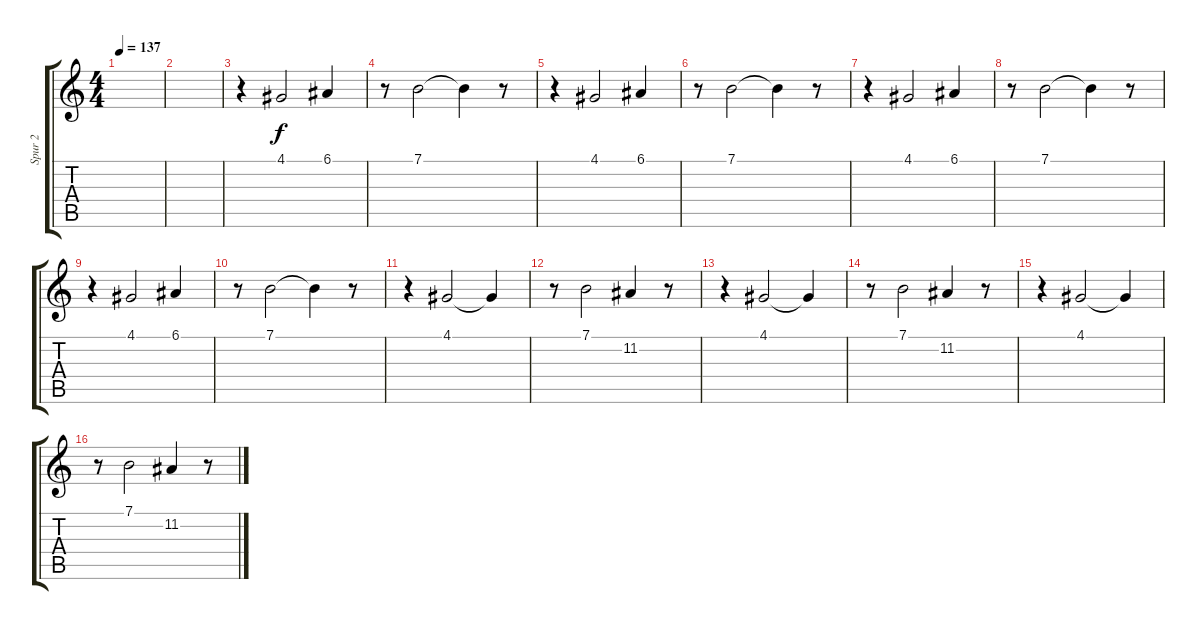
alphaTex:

\track ("Spur 2" "Spur 2") {instrument lead1square}
\staff {score tabs}
\tuning (E4 B3 G3 D3 A2 E2) {hide}
\ts (4 4)
\tempo 137
\clef g2
\ks c
|
|
r.4 4.1.2 6.1.4 |
r.8 7.1.2 7.1{t}.4 r.8 |
r.4 4.1.2 6.1.4 |
r.8 7.1.2 7.1{t}.4 r.8 |
r.4 4.1.2 6.1.4 |
r.8 7.1.2 7.1{t}.4 r.8 |
r.4 4.1.2 6.1.4 |
r.8 7.1.2 7.1{t}.4 r.8 |
r.4 4.1.2 4.1{t}.4 |
r.8 7.1.2 11.2.4 r.8 |
r.4 4.1.2 4.1{t}.4 |
r.8 7.1.2 11.2.4 r.8 |
r.4 4.1.2 4.1{t}.4 |
r.8 7.1.2 11.2.4 r.8
